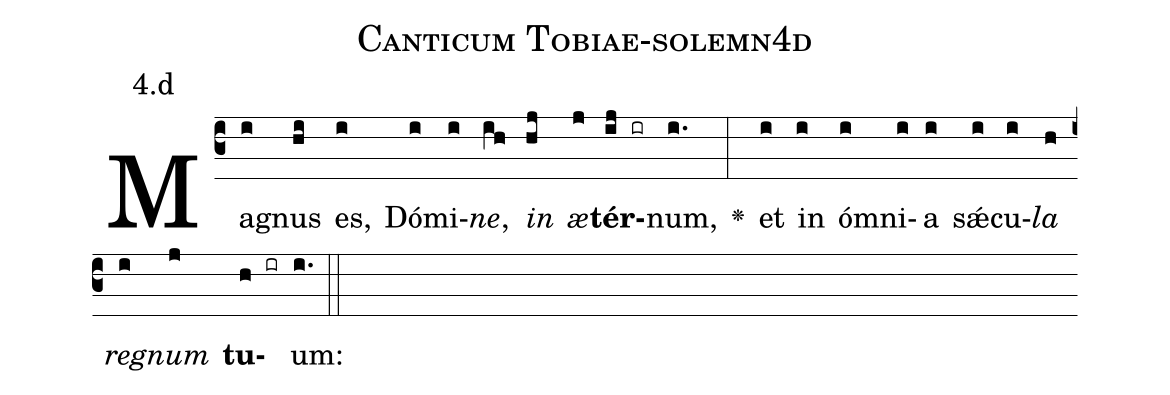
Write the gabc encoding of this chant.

name: Canticum Tobiae-solemn4d;
annotation: 4.d;
%%
(c3)Ma(i)gnus(hi) es,(i) Dó(i)mi(i)<i>ne</i>,(ih) <i>in</i>(hj) <i>æ</i>(j)<b>tér</b>(ij ir)num,(i.) <v>\greheightstar</v>(:) et(i) in(i) óm(i)ni(i)a(i) sǽ(i)cu(i)<i>la</i>(h) <i>re</i>(i)<i>gnum</i>(j) <b>tu</b>(h ir)um:(i.) (::)


%E(i) u(h) o(i) u(j) a(h) e.(i.) (::)
